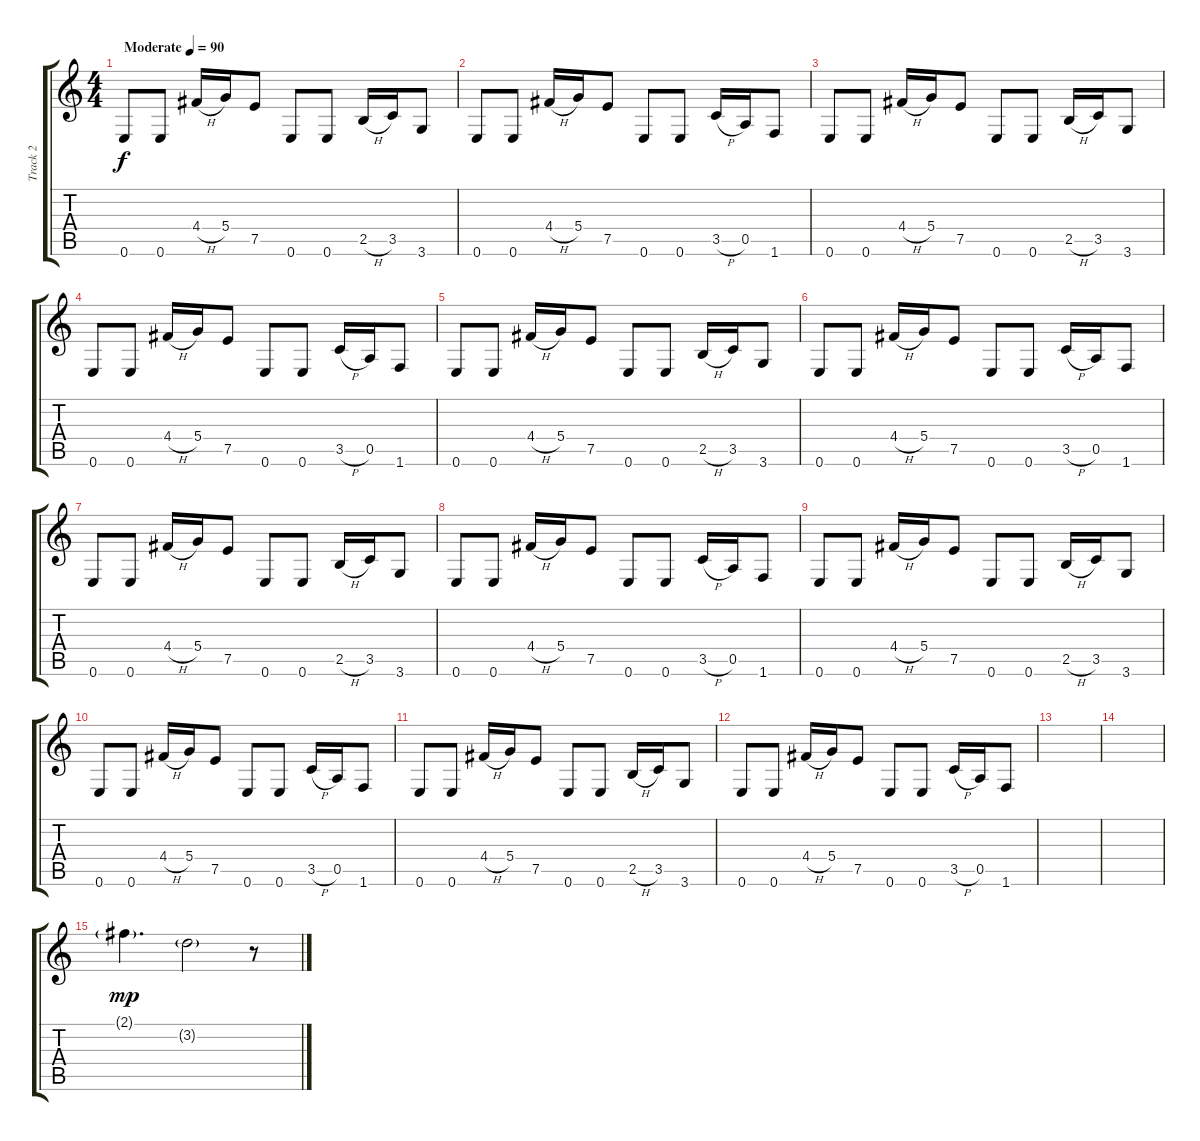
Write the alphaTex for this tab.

\track ("Track 2" "Track 2") {instrument acousticguitarsteel}
\staff {score tabs}
\tuning (E4 B3 G3 D3 A2 E2) {hide}
\ts (4 4)
\tempo (90 "Moderate")
\clef g2
\ks c
0.6.8{dy f instrument acousticguitarsteel} 0.6.8 4.4{h}.16 5.4.16 7.5.8 0.6.8 0.6.8 2.5{h}.16 3.5.16 3.6.8 |
0.6.8 0.6.8 4.4{h}.16 5.4.16 7.5.8 0.6.8 0.6.8 3.5{h}.16 0.5.16 1.6.8 |
0.6.8 0.6.8 4.4{h}.16 5.4.16 7.5.8 0.6.8 0.6.8 2.5{h}.16 3.5.16 3.6.8 |
0.6.8 0.6.8 4.4{h}.16 5.4.16 7.5.8 0.6.8 0.6.8 3.5{h}.16 0.5.16 1.6.8 |
0.6.8 0.6.8 4.4{h}.16 5.4.16 7.5.8 0.6.8 0.6.8 2.5{h}.16 3.5.16 3.6.8 |
0.6.8 0.6.8 4.4{h}.16 5.4.16 7.5.8 0.6.8 0.6.8 3.5{h}.16 0.5.16 1.6.8 |
0.6.8 0.6.8 4.4{h}.16 5.4.16 7.5.8 0.6.8 0.6.8 2.5{h}.16 3.5.16 3.6.8 |
0.6.8 0.6.8 4.4{h}.16 5.4.16 7.5.8 0.6.8 0.6.8 3.5{h}.16 0.5.16 1.6.8 |
0.6.8 0.6.8 4.4{h}.16 5.4.16 7.5.8 0.6.8 0.6.8 2.5{h}.16 3.5.16 3.6.8 |
0.6.8 0.6.8 4.4{h}.16 5.4.16 7.5.8 0.6.8 0.6.8 3.5{h}.16 0.5.16 1.6.8 |
0.6.8 0.6.8 4.4{h}.16 5.4.16 7.5.8 0.6.8 0.6.8 2.5{h}.16 3.5.16 3.6.8 |
0.6.8 0.6.8 4.4{h}.16 5.4.16 7.5.8 0.6.8 0.6.8 3.5{h}.16 0.5.16 1.6.8 |
|
|
2.1{g}.4{d dy mp} 3.2{g}.2 r.8
